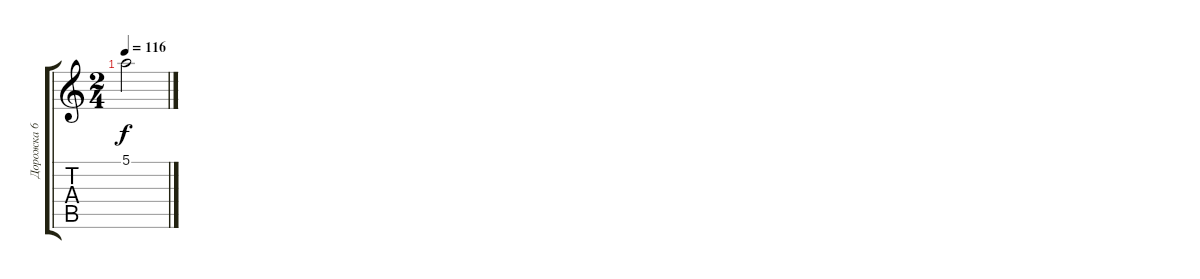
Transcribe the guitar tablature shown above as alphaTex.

\track ("Дорожка 6" "Дорожка 6") {instrument acousticguitarsteel}
\staff {score tabs}
\tuning (E4 B3 G3 D3 A2 E2) {hide}
\ts (2 4)
\tempo 116
\clef g2
\ks c
5.1{t}.2{dy f}
